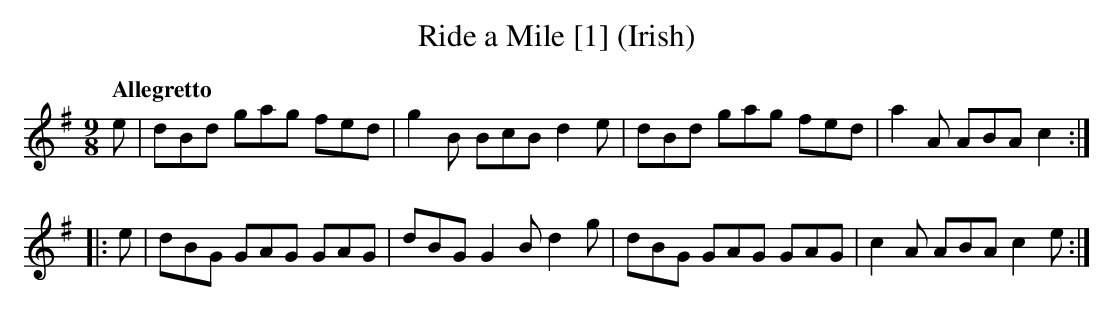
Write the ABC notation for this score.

X:1
T:Ride a Mile [1] (Irish)
M:9/8
L:1/8
Q:"Allegretto"
K:G
e|dBd gag fed|g2B BcB d2e|dBd gag fed|a2A ABA c2:|
|:e|dBG GAG GAG|dBG G2B d2g|dBG GAG GAG|c2A ABA c2e:|]
